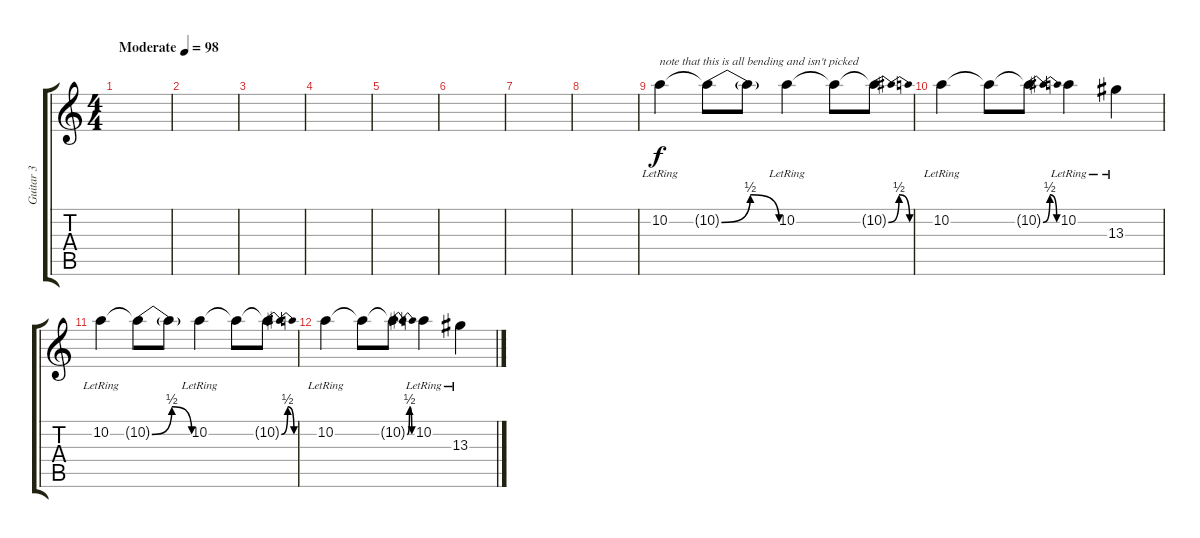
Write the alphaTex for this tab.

\track ("Guitar 3" "Guitar 3") {instrument distortionguitar}
\staff {score tabs}
\tuning (E4 B3 G3 D3 A2 D2) {hide}
\ts (4 4)
\tempo (98 "Moderate")
\clef g2
\ks c
|
|
|
|
|
|
|
|
10.2{lr}.4{txt "note that this is all bending and isn't picked "} 10.2{be (bendrelease 0 0 15 2 15 2 60 0) t}.8 10.2{t}.8 10.2{lr}.4 10.2{t}.8 10.2{be (bendrelease 0 0 15 2 15 2 60 0) t}.8 |
10.2{lr}.4 10.2{t}.8 10.2{be (bendrelease 0 0 15 2 15 2 60 0) t}.8 10.2{lr}.4 13.3{lr}.4 |
10.2{lr}.4 10.2{be (bendrelease 0 0 15 2 15 2 60 0) t}.8 10.2{t}.8 10.2{lr}.4 10.2{t}.8 10.2{be (bendrelease 0 0 15 2 15 2 60 0) t}.8 |
10.2{lr}.4 10.2{t}.8 10.2{be (bendrelease 0 0 15 2 15 2 60 0) t}.8 10.2{lr}.4 13.3{lr}.4
